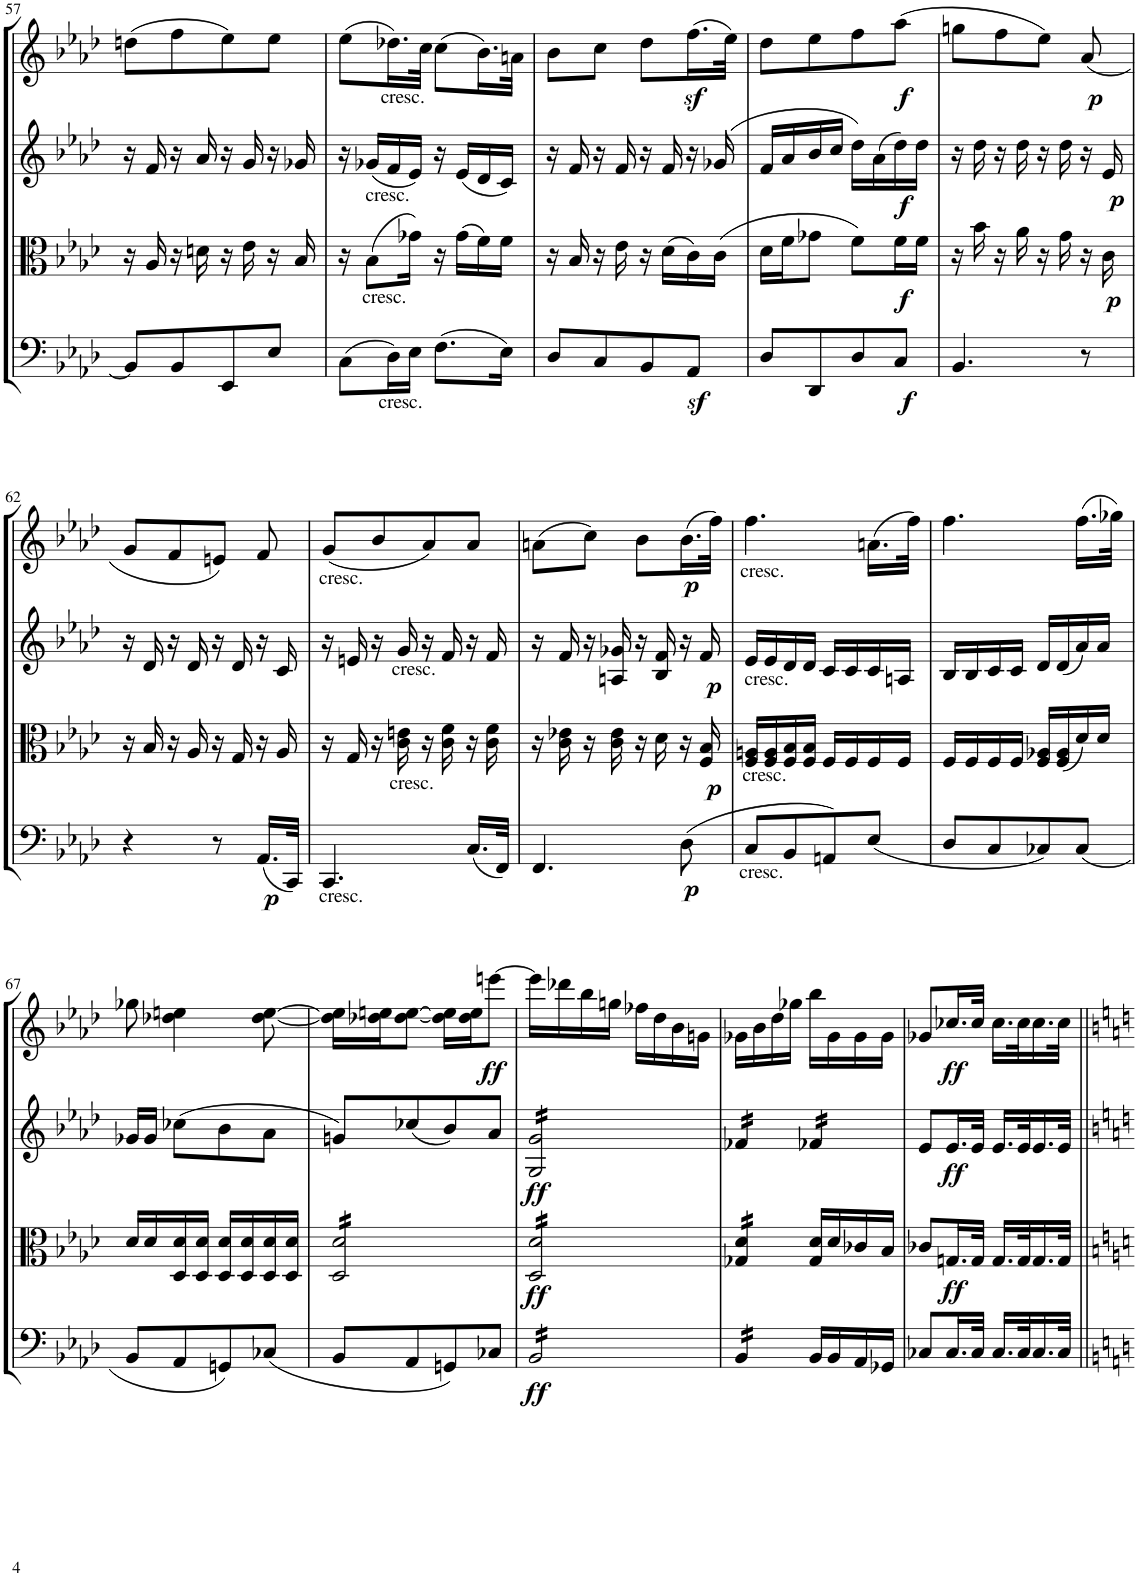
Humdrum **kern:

**kern	**dynam	**kern	**dynam	**kern	**dynam	**kern	**dynam
*part4	*part4	*part3	*part3	*part2	*part2	*part1	*part1
*staff4	*staff4	*staff3	*staff3	*staff2	*staff2	*staff1	*staff1
*I"Violoncello	*	*I"Viola	*	*I"Violino II	*	*I"Violino I	*
*I'Vc	*	*I'Vla	*	*I'Vln	*	*I'Vln	*
!!LO:PB:g=z
*clefF4	*	*clefC3	*	*clefG2	*	*clefG2	*
*k[b-e-a-d-]	*	*k[b-e-a-d-]	*	*k[b-e-a-d-]	*	*k[b-e-a-d-]	*
*M2/4	*	*M2/4	*	*M2/4	*	*M2/4	*
=57	=57	=57	=57	=57	=57	=57	=57
8BB-/L]	.	16r	.	16r	.	(8ddn\L	.
.	.	16A-/	.	16f/	.	.	.
8BB-/	.	16r	.	16r	.	8ff\	.
.	.	16dn\	.	16a-/	.	.	.
8EE-/	.	16r	.	16r	.	8ee-\)	.
.	.	16e-\	.	16g/	.	.	.
8E-/J	.	16r	.	16r	.	8ee-\J	.
.	.	16B-/	.	16g-X/	.	.	.
=58	=58	=58	=58	=58	=58	=58	=58
(8C\L	.	16r	.	16r	.	(8ee-\L	.
!	!	!	!	!LO:TX:b:t=cresc.	!	!	!
!	!	!LO:TX:b:t=cresc.	!	!	!	!	!
.	.	(8B-\L	.	(16g-X/LL	.	.	.
!	!	!	!	!	!	!LO:TX:b:t=cresc.	!
!LO:TX:b:t=cresc.	!	!	!	!	!	!	!
16D-\L)	.	.	.	16f/	.	16.dd-X\L)	.
16E-\JJ	.	16g-X\Jk)	.	16e-/JJ)	.	.	.
.	.	.	.	.	.	32cc\JJk	.
(8.F\L	.	16r	.	16r	.	(8cc\L	.
.	.	(16g-\LL	.	(16e-/LL	.	.	.
.	.	16f\)	.	16d-/	.	16.b-\L)	.
16E-\Jk)	.	16f\JJ	.	16c/JJ)	.	.	.
.	.	.	.	.	.	32an\JJk	.
=59	=59	=59	=59	=59	=59	=59	=59
8D-/L	.	16r	.	16r	.	8b-\L	.
.	.	16B-/	.	16f/	.	.	.
8C/	.	16r	.	16r	.	8cc\J	.
.	.	16e-\	.	16f/	.	.	.
8BB-/	.	16r	.	16r	.	8dd-\L	.
.	.	(16d-\LL	.	16f/	.	.	.
8AA-z</J	.	16c\)	.	16r	.	(16.ffz<\L	.
.	.	(16c\JJ	.	(16g-X/	.	.	.
.	.	.	.	.	.	32ee-\JJk)	.
=60	=60	=60	=60	=60	=60	=60	=60
8D-/L	.	16d-\LL	.	16f/LL	.	8dd-\L	.
.	.	16f\J	.	16a-/	.	.	.
8DD-/	.	8g-X\J	.	16b-/	.	8ee-\	.
.	.	.	.	16cc/JJ	.	.	.
8D-/	.	8f\L)	.	16dd-\LL)	.	8ff\	.
.	.	.	.	(16a-\	.	.	.
!	!LO:DY:b	!	!LO:DY:b	!	!LO:DY:b	!	!LO:DY:b
8C/J	f	16f\L	f	16dd-\)	f	(8aa-\J	f
.	.	16f\JJ	.	16dd-\JJ	.	.	.
=61	=61	=61	=61	=61	=61	=61	=61
4.BB-/	.	16r	.	16r	.	8ggn\L	.
.	.	16b-\	.	16dd-\	.	.	.
.	.	16r	.	16r	.	8ff\	.
.	.	16a-\	.	16dd-\	.	.	.
.	.	16r	.	16r	.	8ee-\J)	.
.	.	16g\	.	16dd-\	.	.	.
!	!	!	!	!	!	!	!LO:DY:b
8r	.	16r	.	16r	.	(8a-/	p
!	!	!	!LO:DY:b	!	!LO:DY:b	!	!
.	.	16c\	p	16e-/	p	.	.
!!LO:LB:g=z
=62	=62	=62	=62	=62	=62	=62	=62
4r	.	16r	.	16r	.	8g/L	.
.	.	16B-/	.	16d-/	.	.	.
.	.	16r	.	16r	.	8f/	.
.	.	16A-/	.	16d-/	.	.	.
8r	.	16r	.	16r	.	8en/J)	.
.	.	16G/	.	16d-/	.	.	.
!	!LO:DY:b	!	!	!	!	!	!
(16.AA-/LL	p	16r	.	16r	.	8f/	.
.	.	16A-/	.	16c/	.	.	.
32CC/JJk)	.	.	.	.	.	.	.
=63	=63	=63	=63	=63	=63	=63	=63
!	!	!	!	!	!	!LO:TX:b:t=cresc.	!
!LO:TX:b:t=cresc.	!	!	!	!	!	!	!
4.CC/	.	16r	.	16r	.	(8g/L	.
.	.	16G/	.	16en/	.	.	.
.	.	16r	.	16r	.	8b-/	.
!	!	!	!	!LO:TX:b:t=cresc.	!	!	!
!	!	!LO:TX:b:t=cresc.	!	!	!	!	!
.	.	16c\ 16en\	.	16g/	.	.	.
.	.	16r	.	16r	.	8a-/)	.
.	.	16c\ 16f\	.	16f/	.	.	.
(16.C/LL	.	16r	.	16r	.	8a-/J	.
.	.	16c\ 16f\	.	16f/	.	.	.
32FF/JJk)	.	.	.	.	.	.	.
=64	=64	=64	=64	=64	=64	=64	=64
4.FF/	.	16r	.	16r	.	(8an\L	.
.	.	16c\ 16e-X\	.	16f/	.	.	.
.	.	16r	.	16r	.	8cc\J)	.
.	.	16c\ 16e-\	.	16An/ 16g-X/	.	.	.
.	.	16r	.	16r	.	8b-\L	.
.	.	16d-\	.	16B-/ 16f/	.	.	.
!	!LO:DY:b	!	!	!	!	!	!LO:DY:b
(8D-\	p	16r	.	16r	.	(16.b-\L	p
!	!	!	!LO:DY:b	!	!LO:DY:b	!	!
.	.	16F/ 16B-/	p	16f/	p	.	.
.	.	.	.	.	.	32ff\JJk)	.
=65	=65	=65	=65	=65	=65	=65	=65
!	!	!	!	!	!	!LO:TX:b:t=cresc.	!
!	!	!	!	!LO:TX:b:t=cresc.	!	!	!
!	!	!LO:TX:b:t=cresc.	!	!	!	!	!
!LO:TX:b:t=cresc.	!	!	!	!	!	!	!
8C/L	.	16F/ 16An/LL	.	16e-/LL	.	4.ff\	.
.	.	16F/ 16A/	.	16e-/	.	.	.
8BB-/	.	16F/ 16B-/	.	16d-/	.	.	.
.	.	16F/ 16B-/JJ	.	16d-/JJ	.	.	.
8AAn/)	.	16F/LL	.	16c/LL	.	.	.
.	.	16F/	.	16c/	.	.	.
(8E-/J	.	16F/	.	16c/	.	(16.an\LL	.
.	.	16F/JJ	.	16An/JJ	.	.	.
.	.	.	.	.	.	32ff\JJk)	.
=66	=66	=66	=66	=66	=66	=66	=66
8D-/L	.	16F/LL	.	16B-/LL	.	4.ff\	.
.	.	16F/	.	16B-/	.	.	.
8C/	.	16F/	.	16c/	.	.	.
.	.	16F/JJ	.	16c/JJ	.	.	.
8C-X/)	.	16F/ 16A-X/LL	.	16d-/LL	.	.	.
.	.	(16F/ 16A-/	.	(16d-/	.	.	.
(8C-/J	.	16d-/)	.	16a-/)	.	(16.ff\LL	.
.	.	16d-/JJ	.	16a-/JJ	.	.	.
.	.	.	.	.	.	32gg-X\JJk)	.
!!LO:LB:g=z
=67	=67	=67	=67	=67	=67	=67	=67
8BB-/L	.	16d-/LL	.	16g-X/LL	.	8gg-X\	.
.	.	16d-/	.	16g-/JJ	.	.	.
8AA-/	.	16D-/ 16d-/	.	(8cc-X\L	.	4dd-X\ 4een\	.
.	.	16D-/ 16d-/JJ	.	.	.	.	.
8GGn/)	.	16D-/ 16d-/LL	.	8b-\	.	.	.
.	.	16D-/ 16d-/	.	.	.	.	.
(8C-X/J	.	16D-/ 16d-/	.	8a-\J	.	[8dd-\ [8ee\	.
.	.	16D-/ 16d-/JJ	.	.	.	.	.
=68	=68	=68	=68	=68	=68	=68	=68
*	*	*tremolo	*	*	*	*	*
8BB-/L	.	16D-/ 16d-/LL	.	8gn/L)	.	16dd-\] 16ee\]LL	.
.	.	16D-/ 16d-/	.	.	.	16dd-X\ 16een\J	.
8AA-/	.	16D-/ 16d-/	.	(8cc-X/	.	[8dd-\ [8ee\J	.
.	.	16D-/ 16d-/	.	.	.	.	.
8GGn/)	.	16D-/ 16d-/	.	8b-/)	.	16dd-\] 16ee\]LL	.
.	.	16D-/ 16d-/	.	.	.	16dd-\ 16ee\J	.
!	!	!	!	!	!	!	!LO:DY:b
8C-X/J	.	16D-/ 16d-/	.	8a-/J	.	[8eeen\J	ff
.	.	16D-/ 16d-/JJ	.	.	.	.	.
=69	=69	=69	=69	=69	=69	=69	=69
!	!LO:DY:b	!	!LO:DY:b	!	!LO:DY:b	!	!
*tremolo	*	*	*	*	*	*	*
*	*	*	*	*tremolo	*	*	*
16BB-/LL	ff	16D-/ 16d-/LL	ff	16G/ 16g/LL	ff	16eee\LL]	.
16BB-/	.	16D-/ 16d-/	.	16G/ 16g/	.	16ddd-X\	.
16BB-/	.	16D-/ 16d-/	.	16G/ 16g/	.	16bb-\	.
16BB-/	.	16D-/ 16d-/	.	16G/ 16g/	.	16ggn\JJ	.
16BB-/	.	16D-/ 16d-/	.	16G/ 16g/	.	16ff-X\LL	.
16BB-/	.	16D-/ 16d-/	.	16G/ 16g/	.	16dd-\	.
16BB-/	.	16D-/ 16d-/	.	16G/ 16g/	.	16b-\	.
16BB-/JJ	.	16D-/ 16d-/JJ	.	16G/ 16g/JJ	.	16gn\JJ	.
=70	=70	=70	=70	=70	=70	=70	=70
16BB-/LL	.	16G-X/ 16d-/LL	.	16f-X/LL	.	16g-X\LL	.
16BB-/	.	16G-X/ 16d-/	.	16f-X/	.	16b-\	.
16BB-/	.	16G-X/ 16d-/	.	16f-X/	.	16dd-\	.
16BB-/JJ	.	16G-X/ 16d-/JJ	.	16f-X/JJ	.	16gg-X\JJ	.
*	*	*Xtremolo	*	*	*	*	*
*Xtremolo	*	*	*	*	*	*	*
16BB-/LL	.	16G-/ 16d-/LL	.	16f-X/LL	.	16bb-\LL	.
16BB-/	.	16d-/	.	16f-X/	.	16g-\	.
16AA-/	.	16c-X/	.	16f-X/	.	16g-\	.
16GG-X/JJ	.	16B-/JJ	.	16f-X/JJ	.	16g-\JJ	.
*	*	*	*	*Xtremolo	*	*	*
=71	=71	=71	=71	=71	=71	=71	=71
8C-X/L	.	8c-X/L	.	8e-/L	.	8g-X/L	.
!	!	!	!LO:DY:b	!	!LO:DY:b	!	!LO:DY:b
16.C-/L	.	16.Gn/L	ff	16.e-/L	ff	16.cc-X/L	ff
32C-/JJk	.	32G/JJk	.	32e-/JJk	.	32cc-/JJk	.
16.C-/LL	.	16.G/LL	.	16.e-/LL	.	16.cc-\LL	.
32C-/K	.	32G/K	.	32e-/K	.	32cc-\K	.
16.C-/	.	16.G/	.	16.e-/	.	16.cc-\	.
32C-/JJk	.	32G/JJk	.	32e-/JJk	.	32cc-\JJk	.
=||	=||	=||	=||	=||	=||	=||	=||
*-	*-	*-	*-	*-	*-	*-	*-
